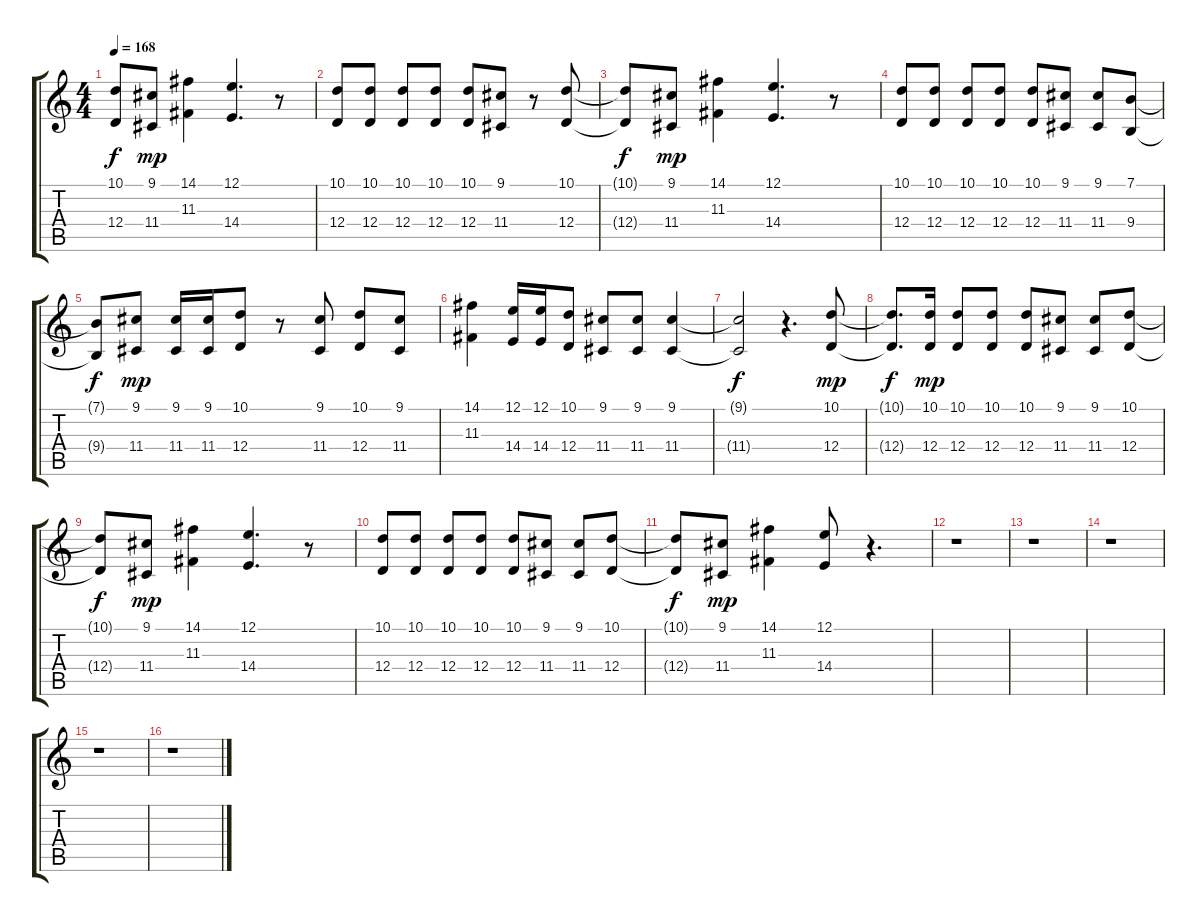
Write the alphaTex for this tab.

\track "" {instrument flute}
\staff {score tabs}
\tuning (E4 B3 G3 D3 A2 E2) {hide}
\ts (4 4)
\tempo 168
\clef g2
\ks c
(10.1{t} 12.4{t}).8{dy f} (9.1 11.4).8{dy mp} (14.1 11.3).4 (12.1 14.4).4{d} r.8 |
(10.1 12.4).8 (10.1 12.4).8 (10.1 12.4).8 (10.1 12.4).8 (10.1 12.4).8 (9.1 11.4).8 r.8 (10.1 12.4).8 |
(10.1{t} 12.4{t}).8{dy f} (9.1 11.4).8{dy mp} (14.1 11.3).4 (12.1 14.4).4{d} r.8 |
(10.1 12.4).8 (10.1 12.4).8 (10.1 12.4).8 (10.1 12.4).8 (10.1 12.4).8 (9.1 11.4).8 (9.1 11.4).8 (7.1 9.4).8 |
(7.1{t} 9.4{t}).8{dy f} (9.1 11.4).8{dy mp} (9.1 11.4).16 (9.1 11.4).16 (10.1 12.4).8 r.8 (9.1 11.4).8 (10.1 12.4).8 (9.1 11.4).8 |
(14.1 11.3).4 (12.1 14.4).16 (12.1 14.4).16 (10.1 12.4).8 (9.1 11.4).8 (9.1 11.4).8 (9.1 11.4).4 |
(9.1{t} 11.4{t}).2{dy f} r.4{d} (10.1 12.4).8{dy mp} |
(10.1{t} 12.4{t}).8{d dy f} (10.1 12.4).16{dy mp} (10.1 12.4).8 (10.1 12.4).8 (10.1 12.4).8 (9.1 11.4).8 (9.1 11.4).8 (10.1 12.4).8 |
(10.1{t} 12.4{t}).8{dy f} (9.1 11.4).8{dy mp} (14.1 11.3).4 (12.1 14.4).4{d} r.8 |
(10.1 12.4).8 (10.1 12.4).8 (10.1 12.4).8 (10.1 12.4).8 (10.1 12.4).8 (9.1 11.4).8 (9.1 11.4).8 (10.1 12.4).8 |
(10.1{t} 12.4{t}).8{dy f} (9.1 11.4).8{dy mp} (14.1 11.3).4 (12.1 14.4).8 r.4{d} |
r.1 |
r.1 |
r.1 |
r.1 |
r.1
